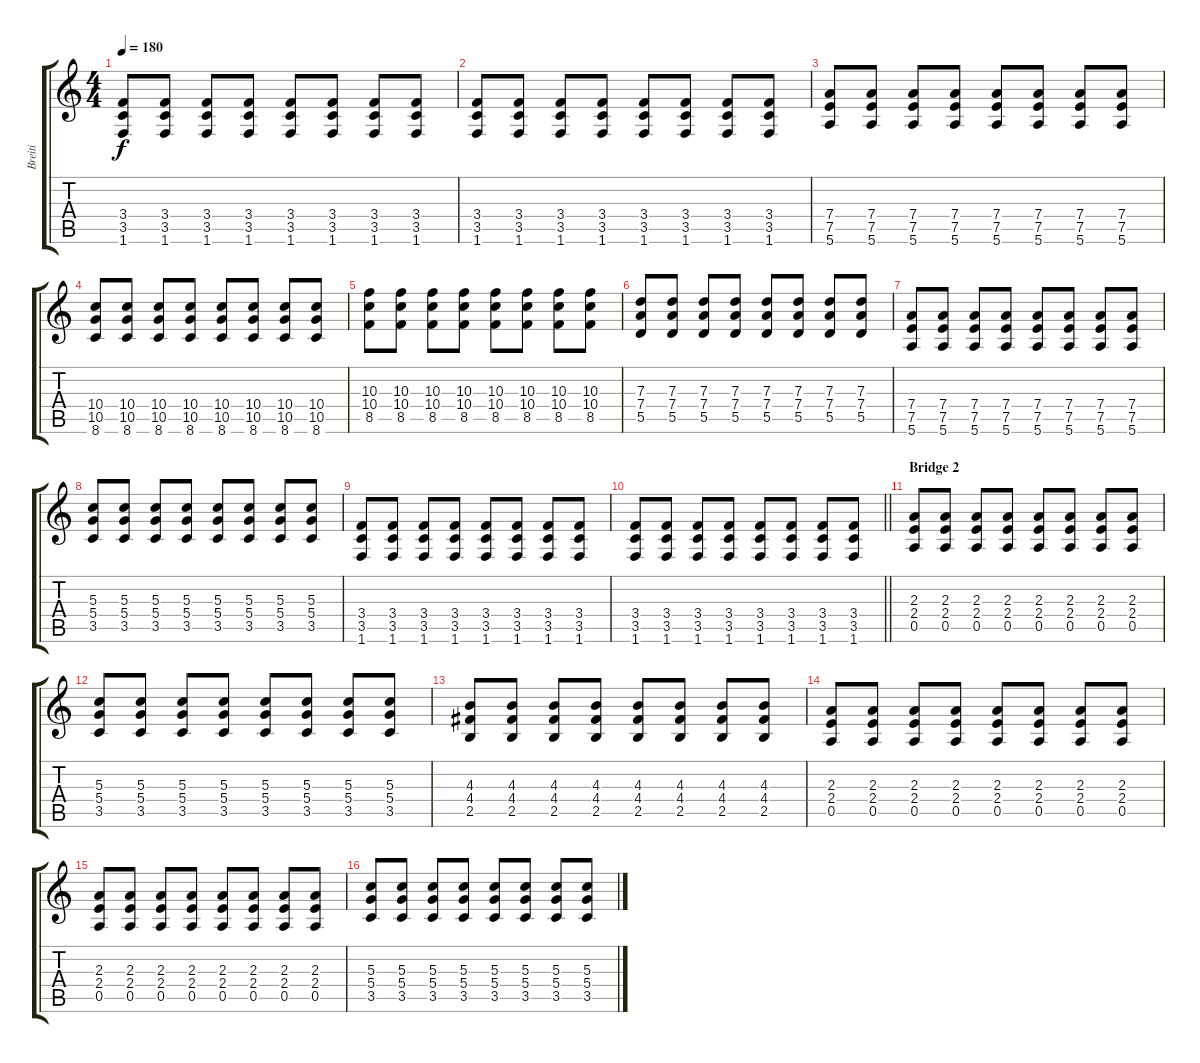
\track ("Breiti" "Breiti") {instrument distortionguitar}
\staff {score tabs}
\tuning (E4 B3 G3 D3 A2 E2) {hide}
\ts (4 4)
\tempo 180
\clef g2
\ks c
(3.4 3.5 1.6).8{dy f} (3.4 3.5 1.6).8 (3.4 3.5 1.6).8 (3.4 3.5 1.6).8 (3.4 3.5 1.6).8 (3.4 3.5 1.6).8 (3.4 3.5 1.6).8 (3.4 3.5 1.6).8 |
(3.4 3.5 1.6).8 (3.4 3.5 1.6).8 (3.4 3.5 1.6).8 (3.4 3.5 1.6).8 (3.4 3.5 1.6).8 (3.4 3.5 1.6).8 (3.4 3.5 1.6).8 (3.4 3.5 1.6).8 |
(7.4 7.5 5.6).8 (7.4 7.5 5.6).8 (7.4 7.5 5.6).8 (7.4 7.5 5.6).8 (7.4 7.5 5.6).8 (7.4 7.5 5.6).8 (7.4 7.5 5.6).8 (7.4 7.5 5.6).8 |
(10.4 10.5 8.6).8 (10.4 10.5 8.6).8 (10.4 10.5 8.6).8 (10.4 10.5 8.6).8 (10.4 10.5 8.6).8 (10.4 10.5 8.6).8 (10.4 10.5 8.6).8 (10.4 10.5 8.6).8 |
(10.3 10.4 8.5).8 (10.3 10.4 8.5).8 (10.3 10.4 8.5).8 (10.3 10.4 8.5).8 (10.3 10.4 8.5).8 (10.3 10.4 8.5).8 (10.3 10.4 8.5).8 (10.3 10.4 8.5).8 |
(7.3 7.4 5.5).8 (7.3 7.4 5.5).8 (7.3 7.4 5.5).8 (7.3 7.4 5.5).8 (7.3 7.4 5.5).8 (7.3 7.4 5.5).8 (7.3 7.4 5.5).8 (7.3 7.4 5.5).8 |
(7.4 7.5 5.6).8 (7.4 7.5 5.6).8 (7.4 7.5 5.6).8 (7.4 7.5 5.6).8 (7.4 7.5 5.6).8 (7.4 7.5 5.6).8 (7.4 7.5 5.6).8 (7.4 7.5 5.6).8 |
(5.3 5.4 3.5).8 (5.3 5.4 3.5).8 (5.3 5.4 3.5).8 (5.3 5.4 3.5).8 (5.3 5.4 3.5).8 (5.3 5.4 3.5).8 (5.3 5.4 3.5).8 (5.3 5.4 3.5).8 |
(3.4 3.5 1.6).8 (3.4 3.5 1.6).8 (3.4 3.5 1.6).8 (3.4 3.5 1.6).8 (3.4 3.5 1.6).8 (3.4 3.5 1.6).8 (3.4 3.5 1.6).8 (3.4 3.5 1.6).8 |
\barLineRight lightlight
(3.4 3.5 1.6).8 (3.4 3.5 1.6).8 (3.4 3.5 1.6).8 (3.4 3.5 1.6).8 (3.4 3.5 1.6).8 (3.4 3.5 1.6).8 (3.4 3.5 1.6).8 (3.4 3.5 1.6).8 |
\section ("" "Bridge 2")
(2.3 2.4 0.5).8 (2.3 2.4 0.5).8 (2.3 2.4 0.5).8 (2.3 2.4 0.5).8 (2.3 2.4 0.5).8 (2.3 2.4 0.5).8 (2.3 2.4 0.5).8 (2.3 2.4 0.5).8 |
(5.3 5.4 3.5).8 (5.3 5.4 3.5).8 (5.3 5.4 3.5).8 (5.3 5.4 3.5).8 (5.3 5.4 3.5).8 (5.3 5.4 3.5).8 (5.3 5.4 3.5).8 (5.3 5.4 3.5).8 |
(4.3 4.4 2.5).8 (4.3 4.4 2.5).8 (4.3 4.4 2.5).8 (4.3 4.4 2.5).8 (4.3 4.4 2.5).8 (4.3 4.4 2.5).8 (4.3 4.4 2.5).8 (4.3 4.4 2.5).8 |
(2.3 2.4 0.5).8 (2.3 2.4 0.5).8 (2.3 2.4 0.5).8 (2.3 2.4 0.5).8 (2.3 2.4 0.5).8 (2.3 2.4 0.5).8 (2.3 2.4 0.5).8 (2.3 2.4 0.5).8 |
(2.3 2.4 0.5).8 (2.3 2.4 0.5).8 (2.3 2.4 0.5).8 (2.3 2.4 0.5).8 (2.3 2.4 0.5).8 (2.3 2.4 0.5).8 (2.3 2.4 0.5).8 (2.3 2.4 0.5).8 |
(5.3 5.4 3.5).8 (5.3 5.4 3.5).8 (5.3 5.4 3.5).8 (5.3 5.4 3.5).8 (5.3 5.4 3.5).8 (5.3 5.4 3.5).8 (5.3 5.4 3.5).8 (5.3 5.4 3.5).8
